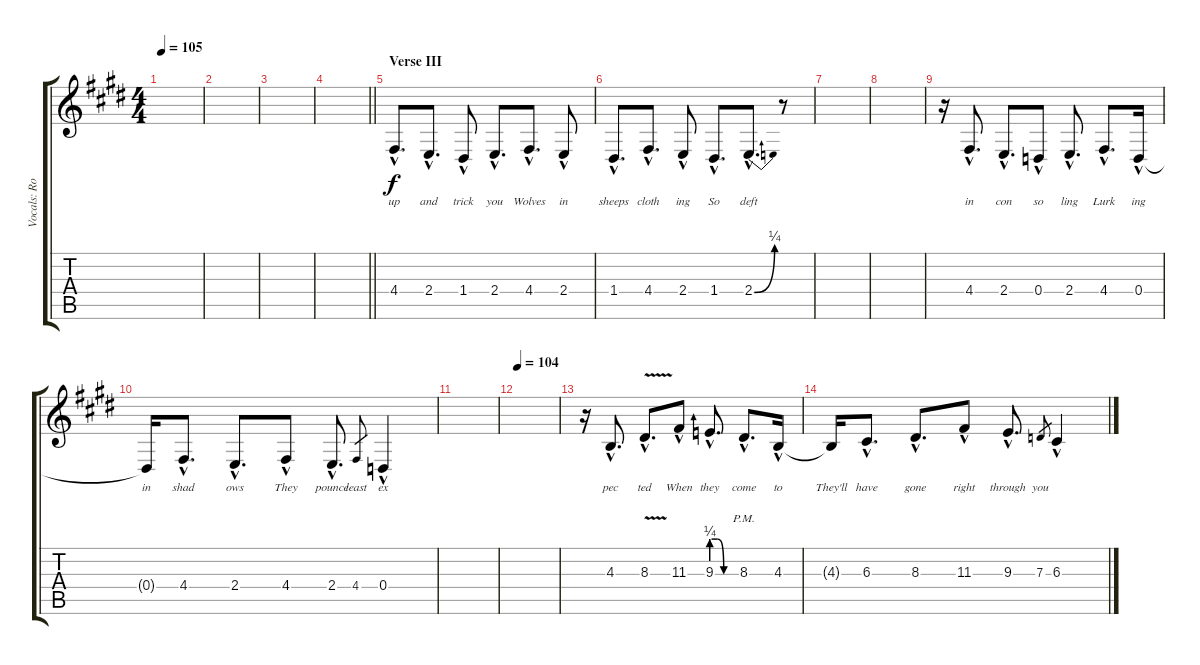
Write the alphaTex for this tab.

\track ("Vocals: Rob" "Vocals: Ro") {instrument lead2sawtooth}
\staff {score tabs}
\tuning (E4 B3 G3 D3 A2 E2) {hide}
\ts (4 4)
\tempo 105
\clef g2
\ks e
|
|
|
\barLineRight lightlight
|
\section ("" "Verse III")
4.4{hac}.8{d lyrics (0 "up") lyrics (1 "") lyrics (2 "") lyrics (3 "") lyrics (4 "")} 2.4{hac}.8{d lyrics (0 "and") lyrics (1 "") lyrics (2 "") lyrics (3 "") lyrics (4 "")} 1.4{hac}.8{lyrics (0 "trick") lyrics (1 "") lyrics (2 "") lyrics (3 "") lyrics (4 "")} 2.4{hac}.8{d lyrics (0 "you") lyrics (1 "") lyrics (2 "") lyrics (3 "") lyrics (4 "")} 4.4{hac}.8{d lyrics (0 "Wolves") lyrics (1 "") lyrics (2 "") lyrics (3 "") lyrics (4 "")} 2.4{hac}.8{lyrics (0 "in") lyrics (1 "") lyrics (2 "") lyrics (3 "") lyrics (4 "")} |
1.4{hac}.8{d lyrics (0 "sheeps") lyrics (1 "") lyrics (2 "") lyrics (3 "") lyrics (4 "")} 4.4{hac}.8{d lyrics (0 "cloth") lyrics (1 "") lyrics (2 "") lyrics (3 "") lyrics (4 "")} 2.4{hac}.8{lyrics (0 "ing") lyrics (1 "") lyrics (2 "") lyrics (3 "") lyrics (4 "")} 1.4{hac}.8{d lyrics (0 "So") lyrics (1 "") lyrics (2 "") lyrics (3 "") lyrics (4 "")} 2.4{be (bend 0 0 60 1) hac}.8{d lyrics (0 "deft") lyrics (1 "") lyrics (2 "") lyrics (3 "") lyrics (4 "")} r.8 |
|
|
r.16 4.4{hac}.8{d lyrics (0 "in") lyrics (1 "") lyrics (2 "") lyrics (3 "") lyrics (4 "")} 2.4{hac}.8{d lyrics (0 "con") lyrics (1 "") lyrics (2 "") lyrics (3 "") lyrics (4 "")} 0.4{hac}.8{lyrics (0 "so") lyrics (1 "") lyrics (2 "") lyrics (3 "") lyrics (4 "")} 2.4{hac}.8{d lyrics (0 "ling") lyrics (1 "") lyrics (2 "") lyrics (3 "") lyrics (4 "")} 4.4{hac}.8{d lyrics (0 "Lurk") lyrics (1 "") lyrics (2 "") lyrics (3 "") lyrics (4 "")} 0.4{hac}.16{lyrics (0 "ing") lyrics (1 "") lyrics (2 "") lyrics (3 "") lyrics (4 "")} |
0.4{t}.16{lyrics (0 "in") lyrics (1 "") lyrics (2 "") lyrics (3 "") lyrics (4 "")} 4.4{hac}.8{d lyrics (0 "shad") lyrics (1 "") lyrics (2 "") lyrics (3 "") lyrics (4 "")} 2.4{hac}.8{d lyrics (0 "ows") lyrics (1 "") lyrics (2 "") lyrics (3 "") lyrics (4 "")} 4.4{hac}.8{lyrics (0 "They") lyrics (1 "") lyrics (2 "") lyrics (3 "") lyrics (4 "")} 2.4{hac}.8{d lyrics (0 "pounce") lyrics (1 "") lyrics (2 "") lyrics (3 "") lyrics (4 "")} 4.4.8{lyrics (0 "least") lyrics (1 "") lyrics (2 "") lyrics (3 "") lyrics (4 "") gr} 0.4{hac}.4{lyrics (0 "ex") lyrics (1 "") lyrics (2 "") lyrics (3 "") lyrics (4 "")} |
|
\tempo 104
|
r.16 4.3{hac}.8{d lyrics (0 "pec") lyrics (1 "") lyrics (2 "") lyrics (3 "") lyrics (4 "")} 8.3{v hac}.8{d lyrics (0 "ted") lyrics (1 "") lyrics (2 "") lyrics (3 "") lyrics (4 "")} 11.3{hac}.8{lyrics (0 "When") lyrics (1 "") lyrics (2 "") lyrics (3 "") lyrics (4 "")} 9.3{be (custom 0 1 15 1 30 0 60 0) hac}.8{d lyrics (0 "they") lyrics (1 "") lyrics (2 "") lyrics (3 "") lyrics (4 "")} 8.3{hac pm}.8{d lyrics (0 "come") lyrics (1 "") lyrics (2 "") lyrics (3 "") lyrics (4 "")} 4.3{hac}.16{lyrics (0 "to") lyrics (1 "") lyrics (2 "") lyrics (3 "") lyrics (4 "")} |
4.3{t}.16{lyrics (0 "They'll") lyrics (1 "") lyrics (2 "") lyrics (3 "") lyrics (4 "")} 6.3{hac}.8{d lyrics (0 "have") lyrics (1 "") lyrics (2 "") lyrics (3 "") lyrics (4 "")} 8.3{hac}.8{d lyrics (0 "gone") lyrics (1 "") lyrics (2 "") lyrics (3 "") lyrics (4 "")} 11.3{hac}.8{lyrics (0 "right") lyrics (1 "") lyrics (2 "") lyrics (3 "") lyrics (4 "")} 9.3{hac}.8{d lyrics (0 "through") lyrics (1 "") lyrics (2 "") lyrics (3 "") lyrics (4 "")} 7.3.8{lyrics (0 "you") lyrics (1 "") lyrics (2 "") lyrics (3 "") lyrics (4 "") gr} 6.3{hac}.4
